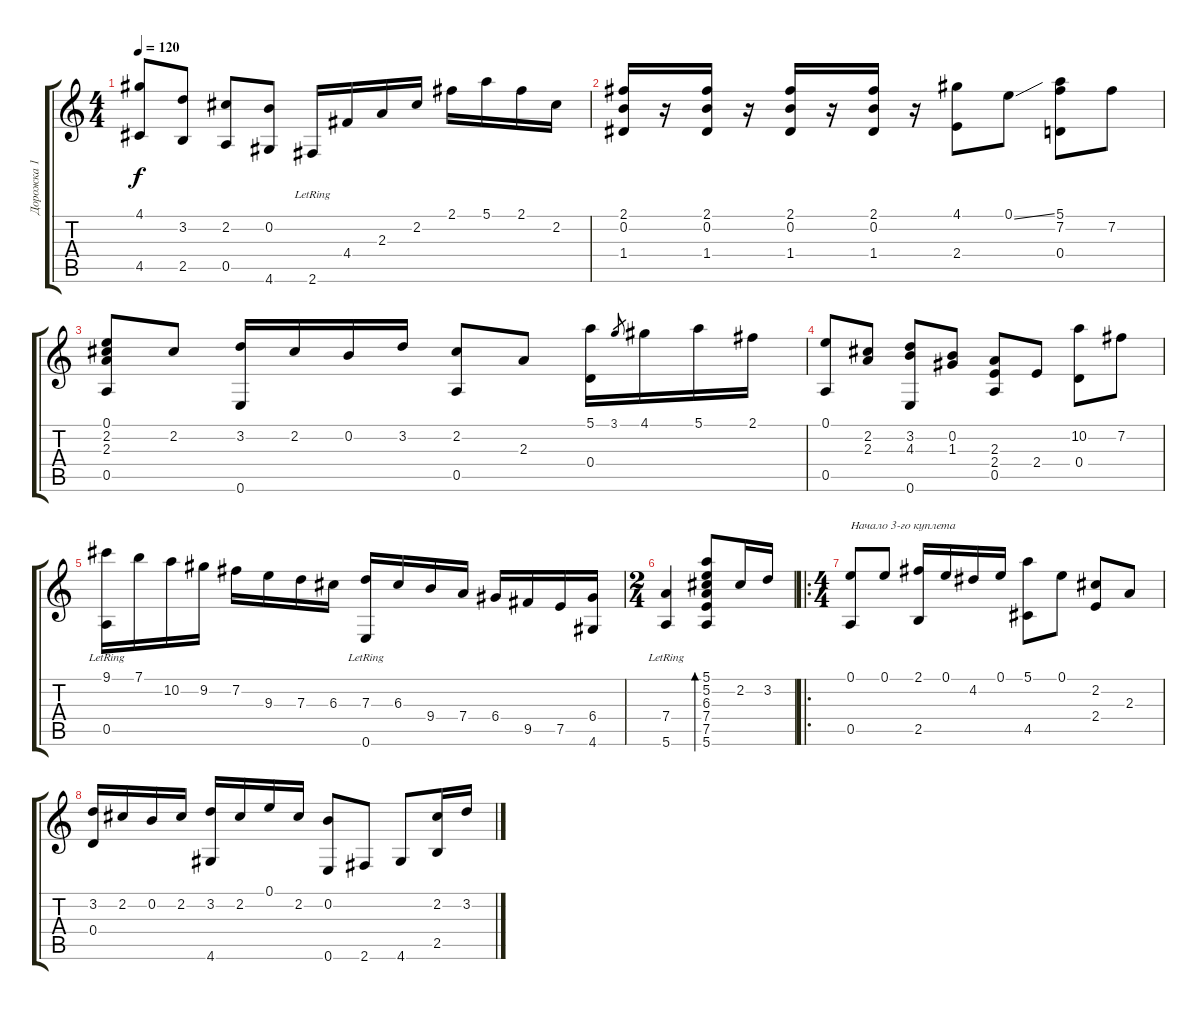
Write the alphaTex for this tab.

\track ("Дорожка 1" "Дорожка 1") {instrument acousticguitarnylon}
\staff {score tabs}
\tuning (E4 B3 G3 D3 A2 E2) {hide}
\ts (4 4)
\tempo 120
\clef g2
\ks c
(4.1 4.5).8{dy f} (3.2 2.5).8 (2.2 0.5).8 (0.2 4.6).8 2.6{lr}.16 4.4.16 2.3.16 2.2.16 2.1.16 5.1.16 2.1.16 2.2.16 |
(2.1 0.2 1.4).16 r.16 (2.1 0.2 1.4).16 r.16 (2.1 0.2 1.4).16 r.16 (2.1 0.2 1.4).16 r.16 (4.1 2.4).8 0.1{ss}.8 (5.1 7.2 0.4).8 7.2.8 |
(0.1 2.2 2.3 0.5).8 2.2.8 (3.2 0.6).16 2.2.16 0.2.16 3.2.16 (2.2 0.5).8 2.3.8 (5.1 0.4).16 3.1.8{gr} 4.1.16 5.1.16 2.1.16 |
(0.1 0.5).8 (2.2 2.3).8 (3.2 4.3 0.6).8 (0.2 1.3).8 (2.3 2.4 0.5).8 2.4.8 (10.2 0.4).8 7.2.8 |
(9.1 0.5{lr}).16 7.1.16 10.2.16 9.2.16 7.2.16 9.3.16 7.3.16 6.3.16 (7.3 0.6{lr}).16 6.3.16 9.4.16 7.4.16 6.4.16 9.5.16 7.5.16 (6.4 4.6).16 |
\ts (2 4)
(7.4 5.6{lr}).4 (5.1 5.2 6.3 7.4 7.5 5.6).8{bd 60} 2.2.16 3.2.16 |
\ro
\ts (4 4)
(0.1 0.5).8{txt "Начало 3-го куплета"} 0.1.8 (2.1 2.5).16 0.1.16 4.2.16 0.1.16 (5.1 4.5).8 0.1.8 (2.2 2.4).8 2.3.8 |
(3.2 0.4).16 2.2.16 0.2.16 2.2.16 (3.2 4.6).16 2.2.16 0.1.16 2.2.16 (0.2 0.6).8 2.6.8 4.6.8 (2.2 2.5).16 3.2.16
